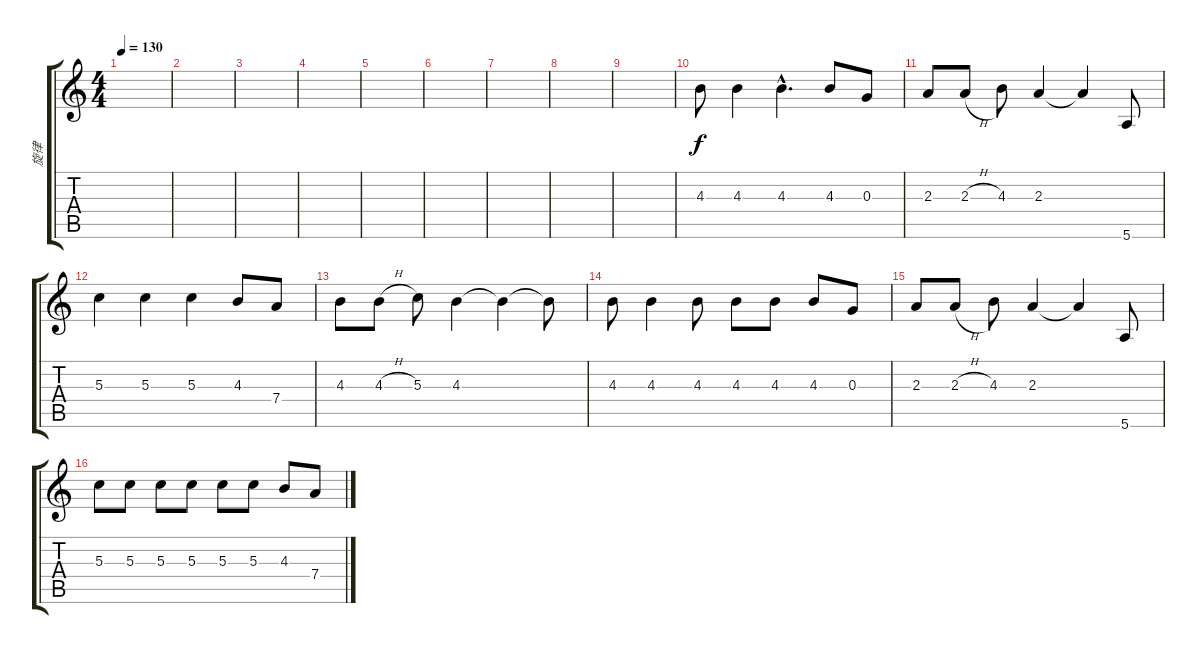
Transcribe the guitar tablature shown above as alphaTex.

\track ("旋律" "旋律") {instrument acousticguitarsteel}
\staff {score tabs}
\tuning (E4 B3 G3 D3 A2 E2) {hide}
\ts (4 4)
\tempo 130
\clef g2
\ks c
|
|
|
|
|
|
|
|
|
4.3.8 4.3.4 4.3{hac}.4{d} 4.3.8 0.3.8 |
2.3.8 2.3{h}.8 4.3.8 2.3.4 2.3{t}.4 5.6.8 |
5.3.4 5.3.4 5.3.4 4.3.8 7.4.8 |
4.3.8 4.3{h}.8 5.3.8 4.3.4 4.3{t}.4 4.3{t}.8 |
4.3.8 4.3.4 4.3.8 4.3.8 4.3.8 4.3.8 0.3.8 |
2.3.8 2.3{h}.8 4.3.8 2.3.4 2.3{t}.4 5.6.8 |
5.3.8 5.3.8 5.3.8 5.3.8 5.3.8 5.3.8 4.3.8 7.4.8
